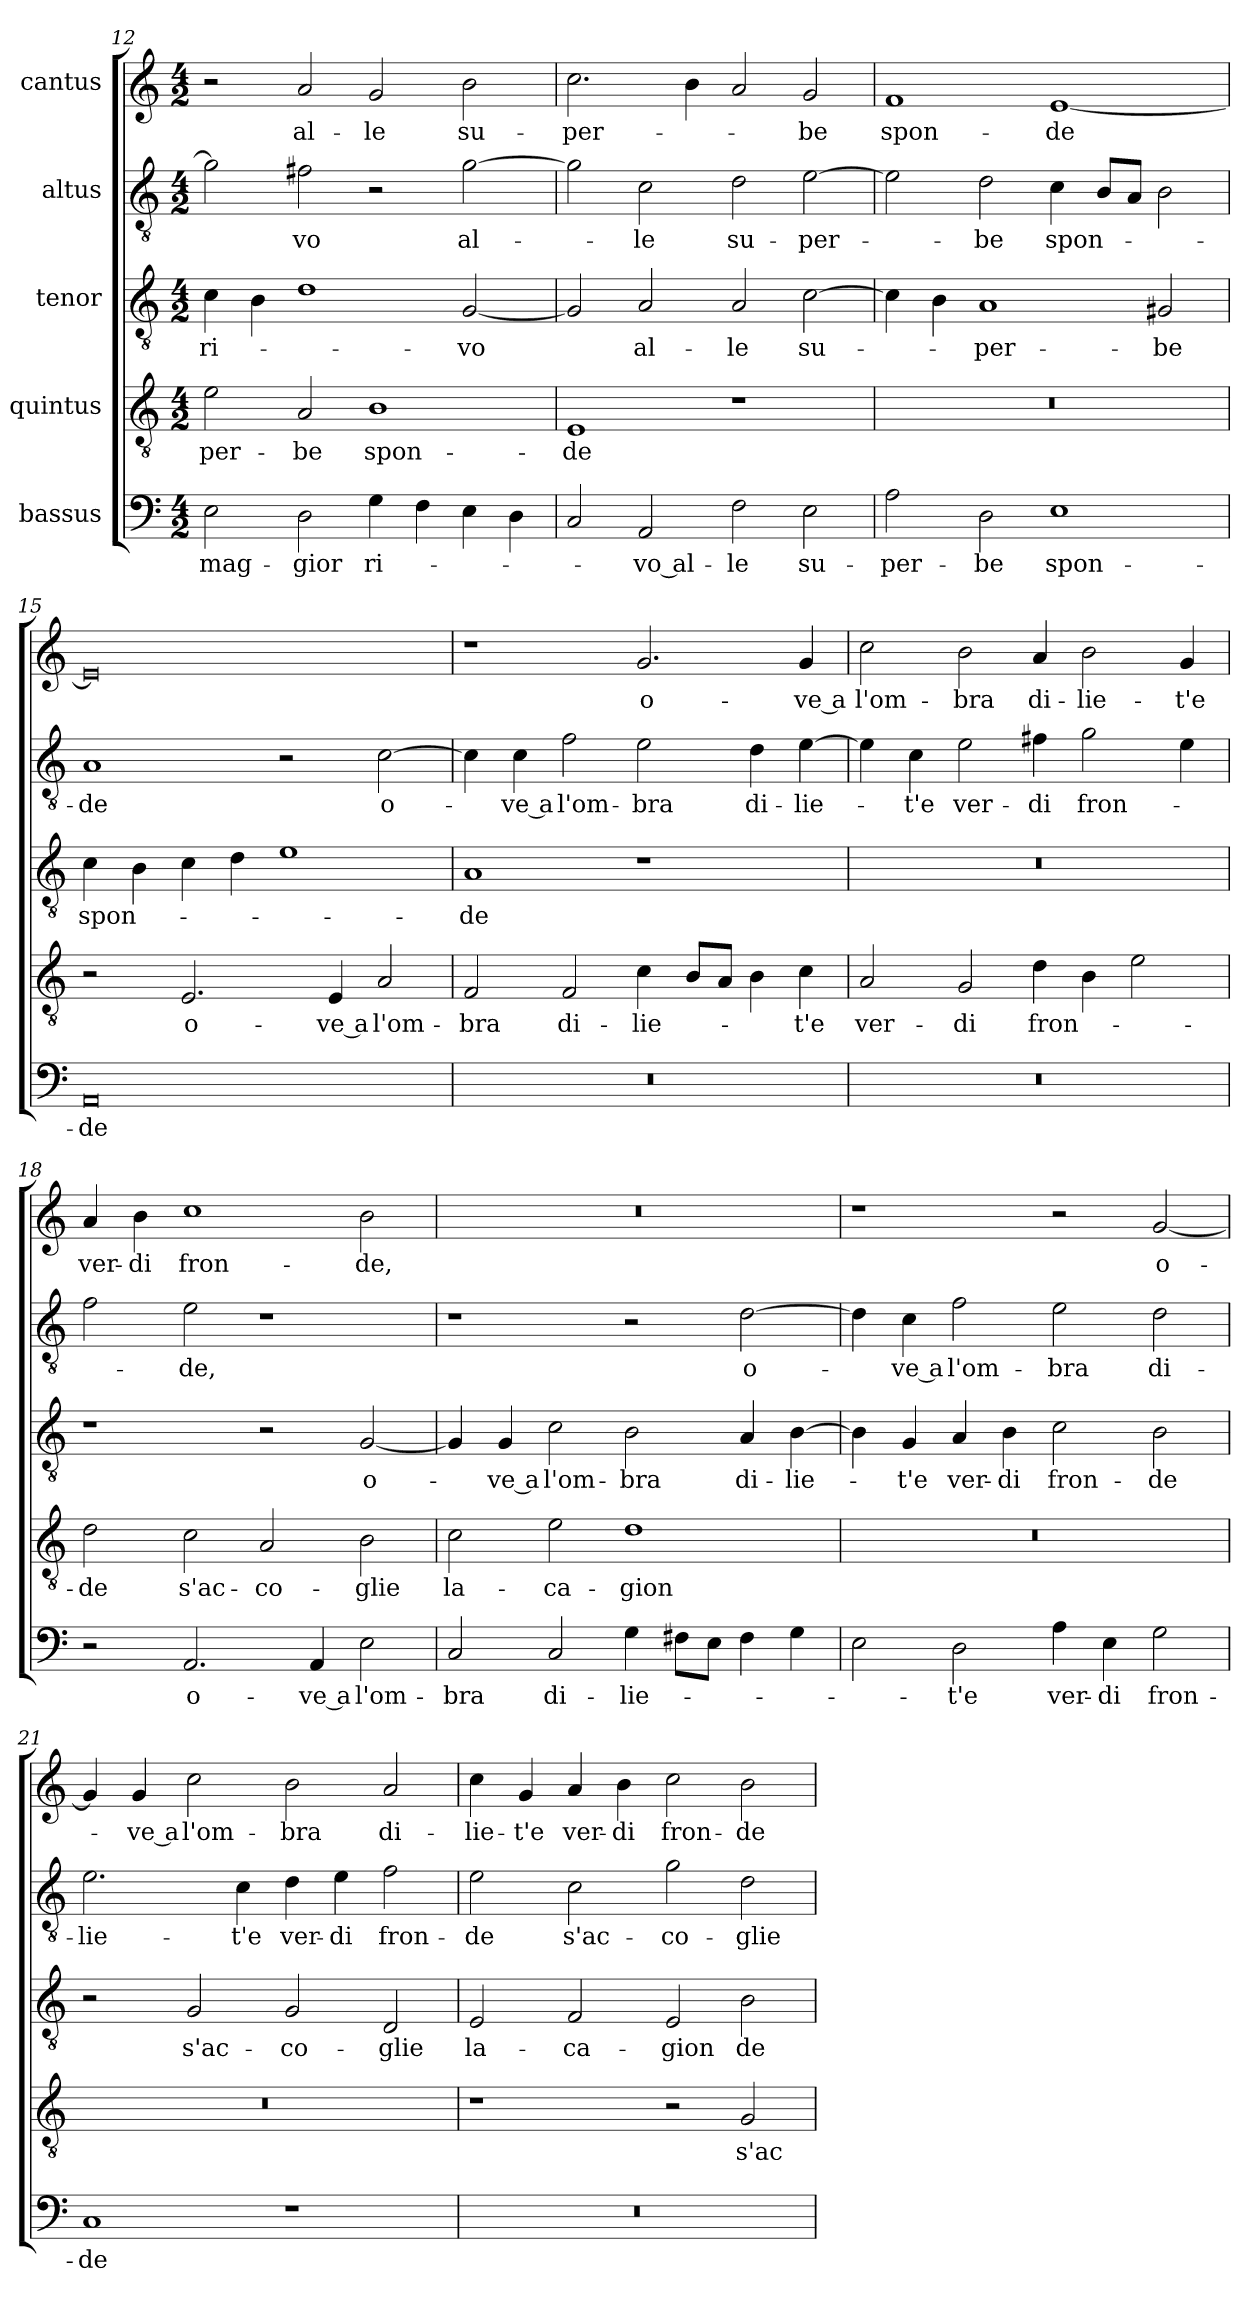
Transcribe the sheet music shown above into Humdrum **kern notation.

**kern	**text	**kern	**text	**kern	**text	**kern	**text	**kern	**text
*part5	*part5	*part4	*part4	*part3	*part3	*part2	*part2	*part1	*part1
*staff5	*staff5	*staff4	*staff4	*staff3	*staff3	*staff2	*staff2	*staff1	*staff1
*I"bassus	*	*I"quintus	*	*I"tenor	*	*I"altus	*	*I"cantus	*
*clefF4	*	*clefGv2	*	*clefGv2	*	*clefGv2	*	*clefG2	*
*k[]	*	*k[]	*	*k[]	*	*k[]	*	*k[]	*
*M4/2	*	*M4/2	*	*M4/2	*	*M4/2	*	*M4/2	*
=12	=12	=12	=12	=12	=12	=12	=12	=12	=12
2E\	mag-	2e\	-per-	4c\	ri-	2g\]	.	2r	.
.	.	.	.	4B\	.	.	.	.	.
2D\	-gior	2A/	-be	1d\	.	2f#X\	-vo	2a/	al-
4G\	ri-	1B\	spon-	.	.	2r	.	2g/	-le
4F\	.	.	.	.	.	.	.	.	.
4E\	.	.	.	[2G/	-vo	[2g\	al-	2b\	su-
4D\	.	.	.	.	.	.	.	.	.
=13	=13	=13	=13	=13	=13	=13	=13	=13	=13
2C/	.	1E/	-de	2G/]	.	2g\]	.	2.cc\	-per-
2AA/	-vo al-	.	.	2A/	al-	2c\	-le	.	.
.	.	.	.	.	.	.	.	4b\	.
2F\	-le	1r	.	2A/	-le	2d\	su-	2a/	.
2E\	su-	.	.	[2c\	su-	[2e\	-per-	2g/	-be
=14	=14	=14	=14	=14	=14	=14	=14	=14	=14
2A\	-per-	0r	.	4c\]	.	2e\]	.	1f/	spon-
.	.	.	.	4B\	.	.	.	.	.
2D\	-be	.	.	1A/	-per-	2d\	-be	.	.
1E\	spon-	.	.	.	.	4c\	spon-	[1e/	-de
.	.	.	.	.	.	8B/L	.	.	.
.	.	.	.	.	.	8A/J	.	.	.
.	.	.	.	2G#X/	-be	2B\	.	.	.
=15	=15	=15	=15	=15	=15	=15	=15	=15	=15
0AA/	-de	2r	.	4c\	spon-	1A/	-de	0e/]	.
.	.	.	.	4B\	.	.	.	.	.
.	.	2.E/	o-	4c\	.	.	.	.	.
.	.	.	.	4d\	.	.	.	.	.
.	.	.	.	1e\	.	2r	.	.	.
.	.	4E/	-ve a	.	.	.	.	.	.
.	.	2A/	l'om-	.	.	[2c\	o-	.	.
=16	=16	=16	=16	=16	=16	=16	=16	=16	=16
0r	.	2F/	-bra	1A/	-de	4c\]	.	1r	.
.	.	.	.	.	.	4c\	-ve a	.	.
.	.	2F/	di-	.	.	2f\	l'om-	.	.
.	.	4c\	lie-	1r	.	2e\	-bra	2.g/	o-
.	.	8B/L	.	.	.	.	.	.	.
.	.	8A/J	.	.	.	.	.	.	.
.	.	4B\	.	.	.	4d\	di-	.	.
.	.	4c\	-t'e	.	.	[4e\	lie-	4g/	-ve a
=17	=17	=17	=17	=17	=17	=17	=17	=17	=17
0r	.	2A/	ver-	0r	.	4e\]	.	2cc\	l'om-
.	.	.	.	.	.	4c\	-t'e	.	.
.	.	2G/	-di	.	.	2e\	ver-	2b\	-bra
.	.	4d\	fron-	.	.	4f#X\	-di	4a/	di-
.	.	4B\	.	.	.	2g\	fron-	2b\	lie-
.	.	2e\	.	.	.	.	.	.	.
.	.	.	.	.	.	4e\	.	4g/	-t'e
=18	=18	=18	=18	=18	=18	=18	=18	=18	=18
2r	.	2d\	-de	1r	.	2f\	.	4a/	ver-
.	.	.	.	.	.	.	.	4b\	-di
2.AA/	o-	2c\	s'ac-	.	.	2e\	-de,	1cc\	fron-
.	.	2A/	-co-	2r	.	1r	.	.	.
4AA/	-ve a	.	.	.	.	.	.	.	.
2E\	l'om-	2B\	-glie	[2G/	o-	.	.	2b\	-de,
=19	=19	=19	=19	=19	=19	=19	=19	=19	=19
2C/	-bra	2c\	la-	4G/]	.	1r	.	0r	.
.	.	.	.	4G/	-ve a	.	.	.	.
2C/	di-	2e\	ca-	2c\	l'om-	.	.	.	.
4G\	lie-	1d\	-gion	2B\	-bra	2r	.	.	.
8F#X\L	.	.	.	.	.	.	.	.	.
8E\J	.	.	.	.	.	.	.	.	.
4F#\	.	.	.	4A/	di-	[2d\	o-	.	.
4G\	.	.	.	[4B\	lie-	.	.	.	.
=20	=20	=20	=20	=20	=20	=20	=20	=20	=20
2E\	.	0r	.	4B\]	.	4d\]	.	1r	.
.	.	.	.	4G/	-t'e	4c\	-ve a	.	.
2D\	-t'e	.	.	4A/	ver-	2f\	l'om-	.	.
.	.	.	.	4B\	-di	.	.	.	.
4A\	ver-	.	.	2c\	fron-	2e\	-bra	2r	.
4E\	-di	.	.	.	.	.	.	.	.
2G\	fron-	.	.	2B\	-de	2d\	di-	[2g/	o-
=21	=21	=21	=21	=21	=21	=21	=21	=21	=21
1C/	-de	0r	.	2r	.	2.e\	lie-	4g/]	.
.	.	.	.	.	.	.	.	4g/	-ve a
.	.	.	.	2G/	s'ac-	.	.	2cc\	l'om-
.	.	.	.	.	.	4c\	-t'e	.	.
1r	.	.	.	2G/	-co-	4d\	ver-	2b\	-bra
.	.	.	.	.	.	4e\	-di	.	.
.	.	.	.	2D/	-glie	2f\	fron-	2a/	di-
=22	=22	=22	=22	=22	=22	=22	=22	=22	=22
0r	.	1r	.	2E/	la-	2e\	-de	4cc\	lie-
.	.	.	.	.	.	.	.	4g/	-t'e
.	.	.	.	2F/	ca-	2c\	s'ac-	4a/	ver-
.	.	.	.	.	.	.	.	4b\	-di
.	.	2r	.	2E/	-gion	2g\	-co-	2cc\	fron-
.	.	2G/	s'ac-	2B\	de-	2d\	-glie	2b\	-de
=	=	=	=	=	=	=	=	=	=
*-	*-	*-	*-	*-	*-	*-	*-	*-	*-
